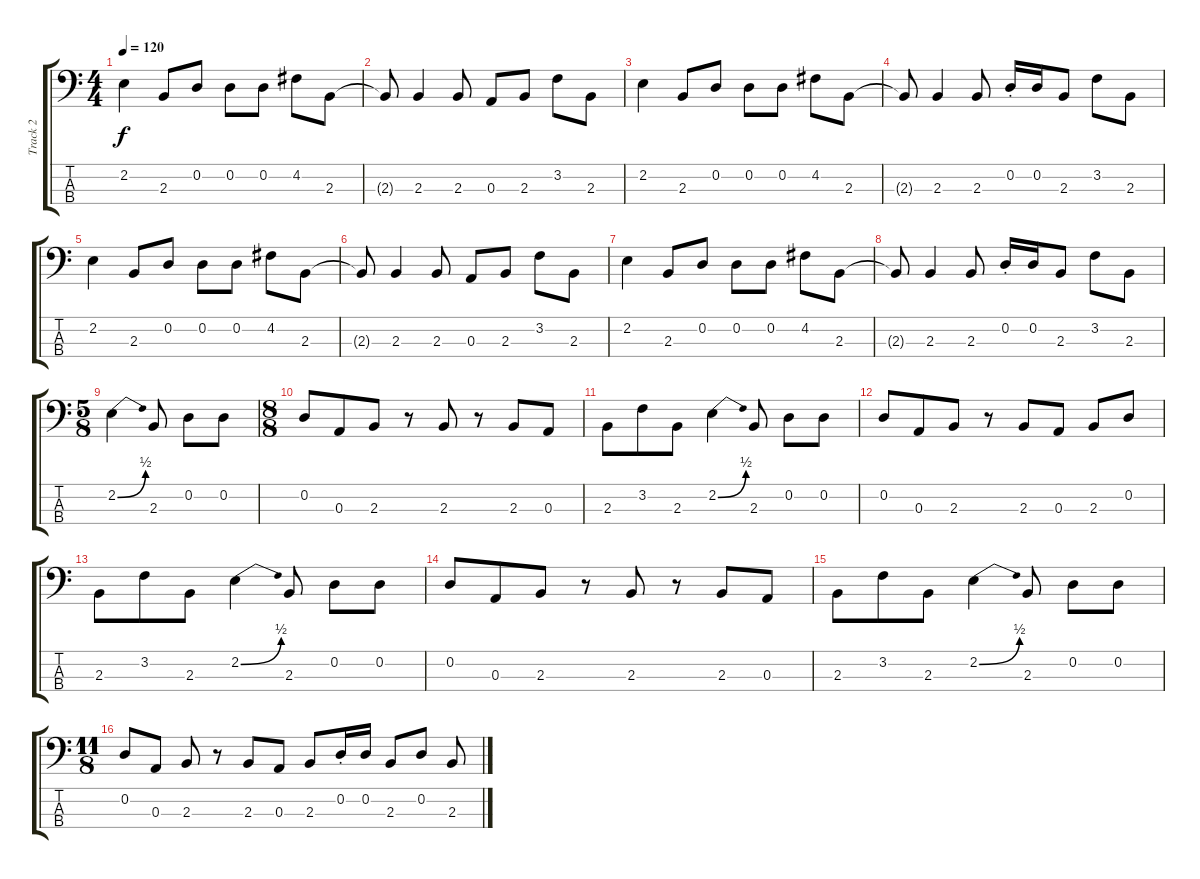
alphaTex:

\track ("Track 2" "Track 2") {instrument electricbassfinger}
\staff {score tabs}
\tuning (G2 D2 A1 E1) {hide}
\ts (4 4)
\tempo 120
\clef f4
\ks c
2.2.4{dy f} 2.3.8 0.2.8 0.2.8 0.2.8 4.2.8 2.3.8 |
2.3{t}.8 2.3.4 2.3.8 0.3.8 2.3.8 3.2.8 2.3.8 |
2.2.4 2.3.8 0.2.8 0.2.8 0.2.8 4.2.8 2.3.8 |
2.3{t}.8 2.3.4 2.3.8 0.2{st}.16 0.2.16 2.3.8 3.2.8 2.3.8 |
2.2.4 2.3.8 0.2.8 0.2.8 0.2.8 4.2.8 2.3.8 |
2.3{t}.8 2.3.4 2.3.8 0.3.8 2.3.8 3.2.8 2.3.8 |
2.2.4 2.3.8 0.2.8 0.2.8 0.2.8 4.2.8 2.3.8 |
2.3{t}.8 2.3.4 2.3.8 0.2{st}.16 0.2.16 2.3.8 3.2.8 2.3.8 |
\ts (5 8)
2.2{be (bend 0 0 60 2)}.4 2.3.8 0.2.8 0.2.8 |
\ts (8 8)
0.2.8 0.3.8 2.3.8 r.8 2.3.8 r.8 2.3.8 0.3.8 |
2.3.8 3.2.8 2.3.8 2.2{be (bend 0 0 60 2)}.4 2.3.8 0.2.8 0.2.8 |
0.2.8 0.3.8 2.3.8 r.8 2.3.8 0.3.8 2.3.8 0.2.8 |
2.3.8 3.2.8 2.3.8 2.2{be (bend 0 0 60 2)}.4 2.3.8 0.2.8 0.2.8 |
0.2.8 0.3.8 2.3.8 r.8 2.3.8 r.8 2.3.8 0.3.8 |
2.3.8 3.2.8 2.3.8 2.2{be (bend 0 0 60 2)}.4 2.3.8 0.2.8 0.2.8 |
\ts (11 8)
0.2.8 0.3.8 2.3.8 r.8 2.3.8 0.3.8 2.3.8 0.2{st}.16 0.2.16 2.3.8 0.2.8 2.3.8
